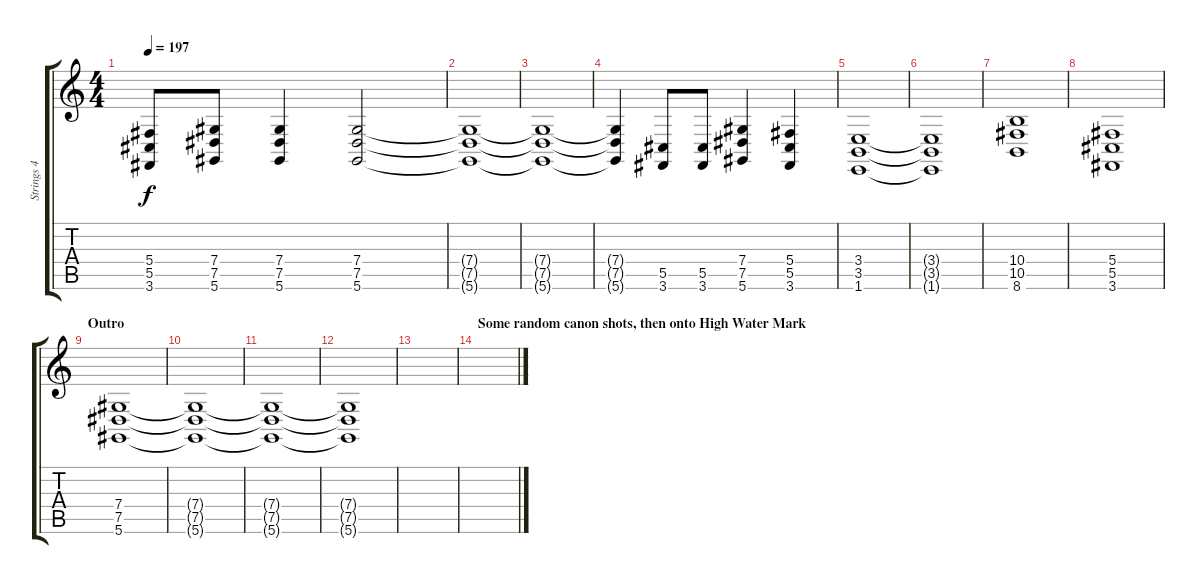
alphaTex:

\track ("Strings 4" "Strings 4") {instrument stringensemble2}
\staff {score tabs}
\tuning (Eb4 Bb3 Gb3 Db3 Ab2 Eb2) {hide}
\ts (4 4)
\tempo 197
\clef g2
\ks c
(5.4 5.5 3.6).8{dy f} (7.4 7.5 5.6).8 (7.4 7.5 5.6).4 (7.4 7.5 5.6).2 |
(7.4{t} 7.5{t} 5.6{t}).1 |
(7.4{t} 7.5{t} 5.6{t}).1 |
(7.4{t} 7.5{t} 5.6{t}).4 (5.5 3.6).8 (5.5 3.6).8 (7.4 7.5 5.6).4 (5.4 5.5 3.6).4 |
(3.4 3.5 1.6).1 |
(3.4{t} 3.5{t} 1.6{t}).1 |
(10.4 10.5 8.6).1 |
(5.4 5.5 3.6).1 |
\section ("" "Outro")
(7.4 7.5 5.6).1{volume 16 balance 8} |
(7.4{t} 7.5{t} 5.6{t}).1 |
(7.4{t} 7.5{t} 5.6{t}).1 |
(7.4{t} 7.5{t} 5.6{t}).1{volume 0} |
|
\section ("" "Some random canon shots, then onto High Water Mark")
